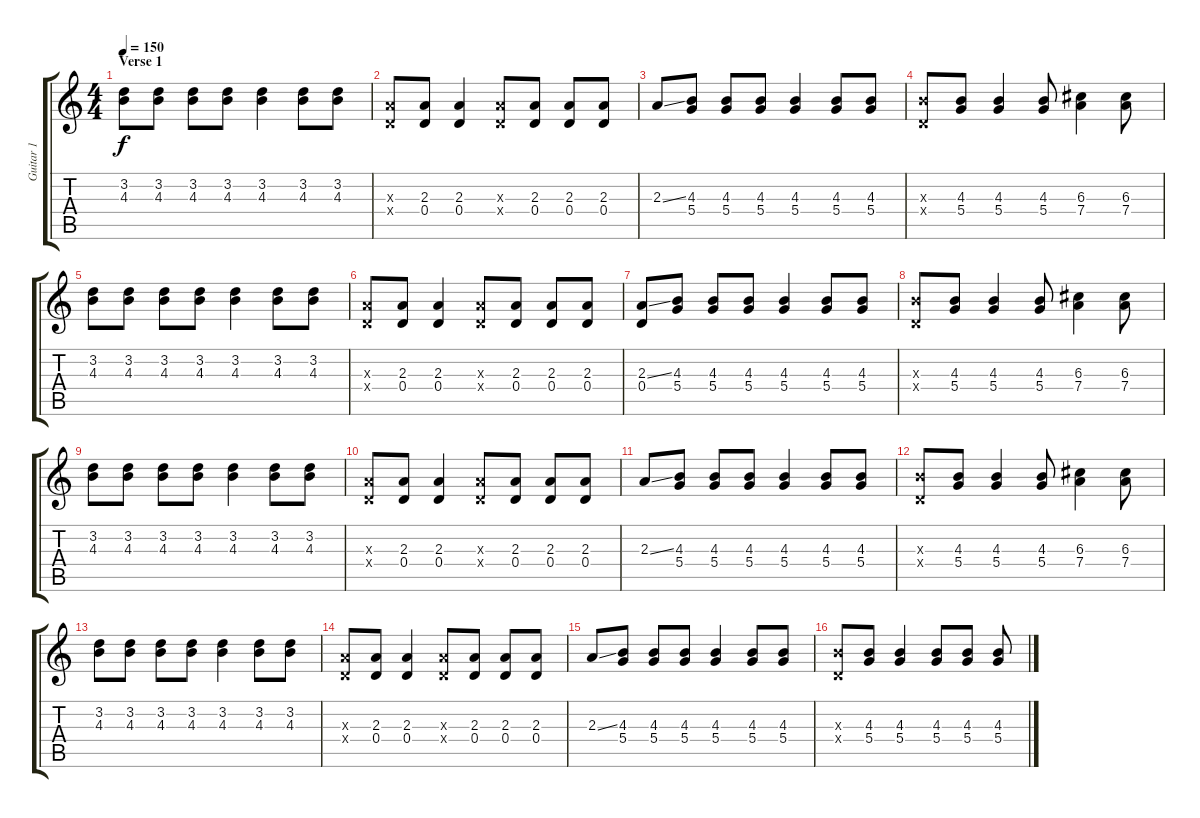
\track ("Guitar 1" "Guitar 1") {instrument acousticguitarsteel}
\staff {score tabs}
\tuning (E4 B3 G3 D3 A2 E2) {hide}
\ts (4 4)
\section ("" "Verse 1")
\tempo 150
\clef g2
\ks c
(3.2 4.3).8{dy f} (3.2 4.3).8 (3.2 4.3).8 (3.2 4.3).8 (3.2 4.3).4 (3.2 4.3).8 (3.2 4.3).8 |
(2.3{x} 0.4{x}).8 (2.3 0.4).8 (2.3 0.4).4 (2.3{x} 0.4{x}).8 (2.3 0.4).8 (2.3 0.4).8 (2.3 0.4).8 |
2.3{ss}.8 (4.3 5.4).8 (4.3 5.4).8 (4.3 5.4).8 (4.3 5.4).4 (4.3 5.4).8 (4.3 5.4).8 |
(4.3{x} 0.4{x}).8 (4.3 5.4).8 (4.3 5.4).4 (4.3 5.4).8 (6.3 7.4).4 (6.3 7.4).8 |
(3.2 4.3).8 (3.2 4.3).8 (3.2 4.3).8 (3.2 4.3).8 (3.2 4.3).4 (3.2 4.3).8 (3.2 4.3).8 |
(2.3{x} 0.4{x}).8 (2.3 0.4).8 (2.3 0.4).4 (2.3{x} 0.4{x}).8 (2.3 0.4).8 (2.3 0.4).8 (2.3 0.4).8 |
(2.3{ss} 0.4).8 (4.3 5.4).8 (4.3 5.4).8 (4.3 5.4).8 (4.3 5.4).4 (4.3 5.4).8 (4.3 5.4).8 |
(4.3{x} 0.4{x}).8 (4.3 5.4).8 (4.3 5.4).4 (4.3 5.4).8 (6.3 7.4).4 (6.3 7.4).8 |
(3.2 4.3).8 (3.2 4.3).8 (3.2 4.3).8 (3.2 4.3).8 (3.2 4.3).4 (3.2 4.3).8 (3.2 4.3).8 |
(2.3{x} 0.4{x}).8 (2.3 0.4).8 (2.3 0.4).4 (2.3{x} 0.4{x}).8 (2.3 0.4).8 (2.3 0.4).8 (2.3 0.4).8 |
2.3{ss}.8 (4.3 5.4).8 (4.3 5.4).8 (4.3 5.4).8 (4.3 5.4).4 (4.3 5.4).8 (4.3 5.4).8 |
(4.3{x} 0.4{x}).8 (4.3 5.4).8 (4.3 5.4).4 (4.3 5.4).8 (6.3 7.4).4 (6.3 7.4).8 |
(3.2 4.3).8 (3.2 4.3).8 (3.2 4.3).8 (3.2 4.3).8 (3.2 4.3).4 (3.2 4.3).8 (3.2 4.3).8 |
(2.3{x} 0.4{x}).8 (2.3 0.4).8 (2.3 0.4).4 (2.3{x} 0.4{x}).8 (2.3 0.4).8 (2.3 0.4).8 (2.3 0.4).8 |
2.3{ss}.8 (4.3 5.4).8 (4.3 5.4).8 (4.3 5.4).8 (4.3 5.4).4 (4.3 5.4).8 (4.3 5.4).8 |
(4.3{x} 0.4{x}).8 (4.3 5.4).8 (4.3 5.4).4 (4.3 5.4).8 (4.3 5.4).8 (4.3 5.4).8
